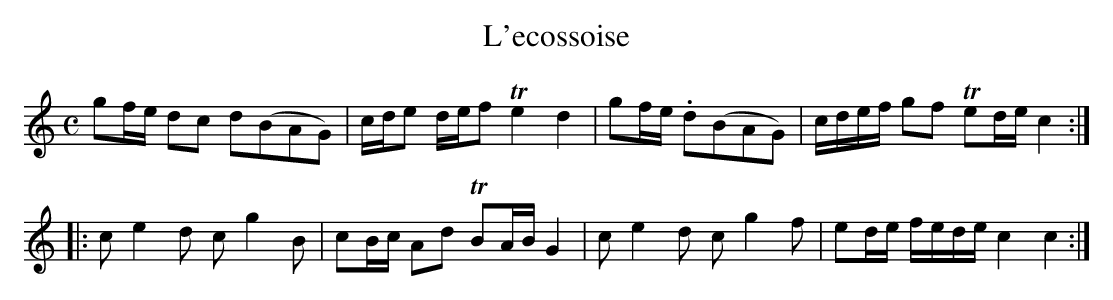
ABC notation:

X:1
T: L'ecossoise
M:C
L:1/8
K:C
gf/e/ dc d(BAG)|c/d/e d/e/f Te2d2|gf/e/ .d(BAG)|c/d/e/f/ gf Ted/e/ c2:|
|:c e2d cg2B|cB/c/ Ad TBA/B/ G2|c e2d cg2f|ed/e/ f/e/d/e/ c2c2:|
